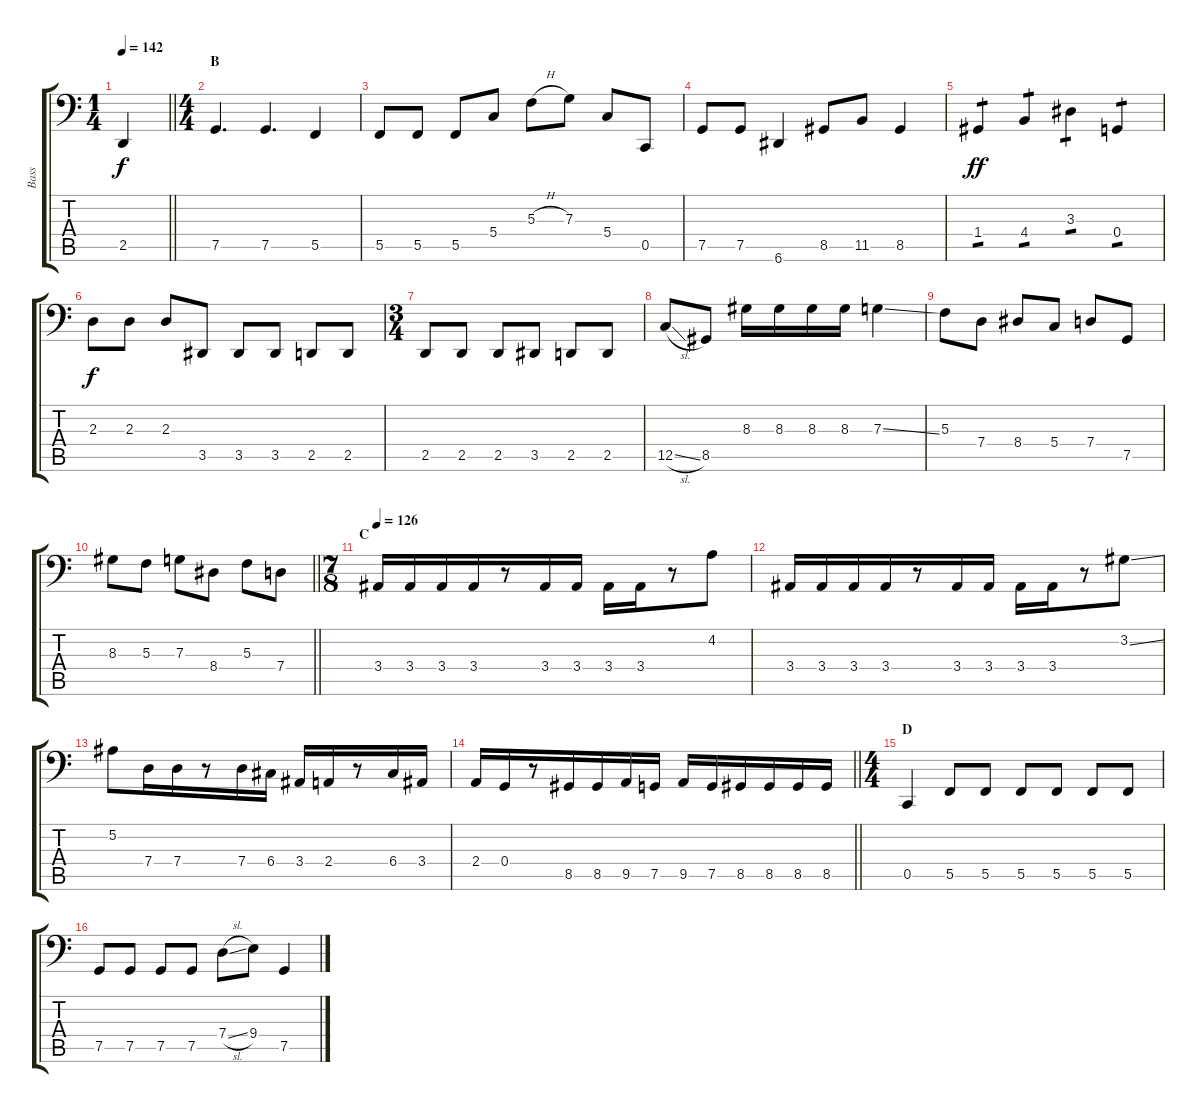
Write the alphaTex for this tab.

\track ("Bass" "Bass") {instrument electricbasspick}
\staff {score tabs}
\tuning (Bb2 F2 C2 G1 C1 A0) {hide}
\ts (1 4)
\tempo 142
\clef f4
\barLineRight lightlight
\ks c
2.5.4{dy f} |
\ts (4 4)
\section ("" "B")
7.5.4{d} 7.5.4{d} 5.5.4 |
5.5.8 5.5.8 5.5.8 5.4.8 5.3{h}.8 7.3.8 5.4.8 0.5.8 |
7.5.8 7.5.8 6.6.4 8.5.8 11.5.8 8.5.4 |
1.4.4{tp 1 dy ff} 4.4.4{tp 1} 3.3.4{tp 1} 0.4.4{tp 1} |
2.3.8{dy f} 2.3.8 2.3.8 3.5.8 3.5.8 3.5.8 2.5.8 2.5.8 |
\ts (3 4)
2.5.8 2.5.8 2.5.8 3.5.8 2.5.8 2.5.8 |
12.5{sl}.8 8.5.8 8.3.16 8.3.16 8.3.16 8.3.16 7.3{ss}.4 |
5.3.8 7.4.8 8.4.8 5.4.8 7.4.8 7.5.8 |
\barLineRight lightlight
8.3.8 5.3.8 7.3.8 8.4.8 5.3.8 7.4.8 |
\ts (7 8)
\section ("" "C")
\tempo 126
3.4.16 3.4.16 3.4.16 3.4.16 r.8 3.4.16 3.4.16 3.4.16 3.4.16 r.8 4.2.8 |
3.4.16 3.4.16 3.4.16 3.4.16 r.8 3.4.16 3.4.16 3.4.16 3.4.16 r.8 3.2{ss}.8 |
5.2.8 7.4.16 7.4.16 r.8 7.4.16 6.4.16 3.4.16 2.4.16 r.8 6.4.16 3.4.16 |
\barLineRight lightlight
2.4.16 0.4.16 r.8 8.5.16 8.5.16 9.5.16 7.5.16 9.5.16 7.5.16 8.5.16 8.5.16 8.5.16 8.5.16 |
\ts (4 4)
\section ("" "D")
0.5.4 5.5.8 5.5.8 5.5.8 5.5.8 5.5.8 5.5.8 |
7.5.8 7.5.8 7.5.8 7.5.8 7.4{sl}.8 9.4.8 7.5.4
